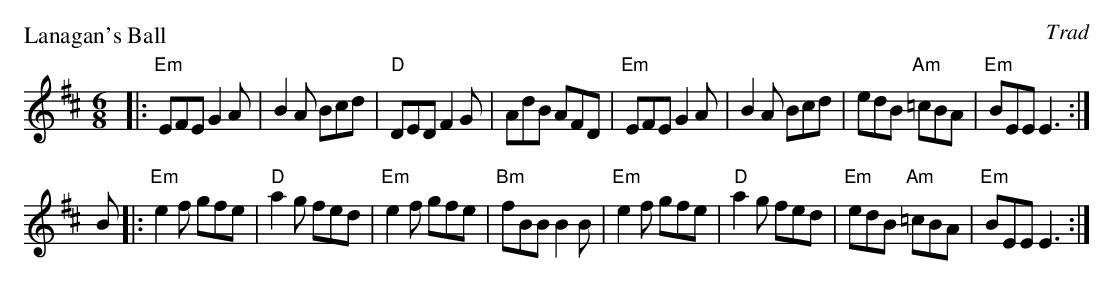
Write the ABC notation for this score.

X:1
P: Lanagan's Ball
O: Trad
M: 6/8
L: 1/8
K: EDor
|: "Em"EFE G2A | B2A Bcd | "D"DED   F2G | AdB AFD \
| "Em"EFE G2A | B2A Bcd | edB "Am"=cBA | "Em"BEE E3 :|
B \
|: "Em"e2f gfe | "D"a2g fed | "Em"e2f gfe | "Bm"fBB B2B \
| "Em"e2f gfe | "D"a2g fed | "Em"edB "Am"=cBA | "Em"BEE E3 :|
